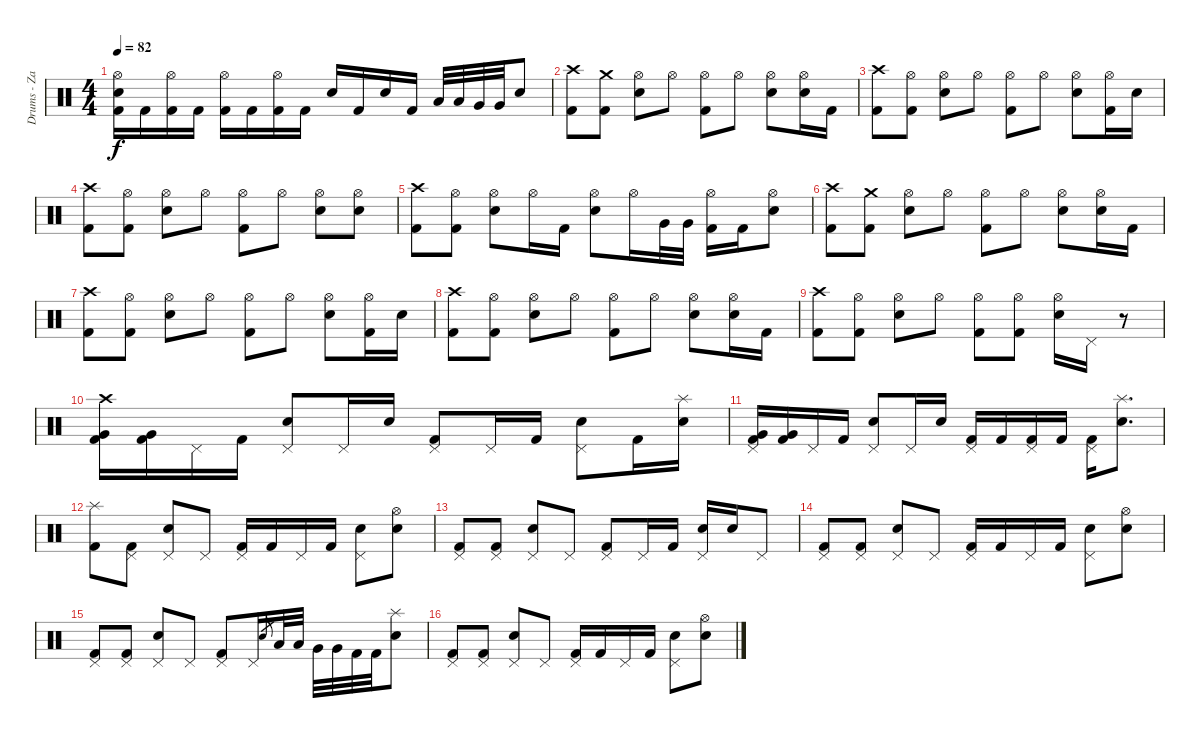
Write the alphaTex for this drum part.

\track ("Drums - Zac Farro" "Drums - Za") {instrument percussion}
\staff {score}
\articulation defaults
\ts (4 4)
\tempo 82
\clef neutral
\ks c
("Hi-Hat (open)" "Kick (hit) 2" "Snare (hit) 2").16{dy f} "Kick (hit) 2".16 ("Hi-Hat (open)" "Kick (hit) 2").16 "Kick (hit) 2".16 ("Hi-Hat (open)" "Kick (hit) 2").16 "Kick (hit) 2".16 ("Hi-Hat (open)" "Kick (hit) 2").16 "Kick (hit) 2".16 "Snare (hit) 2".16 "Kick (hit) 2".16 "Snare (hit) 2".16 "Kick (hit) 2".16 "Low Tom (hit)".32 "Low Tom (hit)".32 "Very Low Tom (hit)".32 "Very Low Tom (hit)".32 "Snare (hit) 2".8 |
("Crash high (hit)" "Kick (hit) 2").8 ("Crash medium (hit)" "Kick (hit) 2").8 ("Hi-Hat (open)" "Snare (hit) 2").8 "Hi-Hat (open)".8 ("Hi-Hat (open)" "Kick (hit) 2").8 "Hi-Hat (open)".8 ("Hi-Hat (open)" "Snare (hit) 2").8 ("Hi-Hat (open)" "Snare (hit) 2").16 "Kick (hit) 2".16 |
("Crash high (hit)" "Kick (hit) 2").8 ("Hi-Hat (open)" "Kick (hit) 2").8 ("Hi-Hat (open)" "Snare (hit) 2").8 "Hi-Hat (open)".8 ("Hi-Hat (open)" "Kick (hit) 2").8 "Hi-Hat (open)".8 ("Hi-Hat (open)" "Snare (hit) 2").8 ("Hi-Hat (open)" "Kick (hit) 2").16 "Snare (hit) 2".16 |
("Crash high (hit)" "Kick (hit) 2").8 ("Hi-Hat (open)" "Kick (hit) 2").8 ("Hi-Hat (open)" "Snare (hit) 2").8 "Hi-Hat (open)".8 ("Hi-Hat (open)" "Kick (hit) 2").8 "Hi-Hat (open)".8 ("Hi-Hat (open)" "Snare (hit) 2").8 ("Hi-Hat (open)" "Snare (hit) 2").8 |
("Crash high (hit)" "Kick (hit) 2").8 ("Hi-Hat (open)" "Kick (hit) 2").8 ("Hi-Hat (open)" "Snare (hit) 2").8 "Hi-Hat (open)".16 "Kick (hit) 2".16 ("Hi-Hat (open)" "Snare (hit) 2").8 "Hi-Hat (open)".16 "Very Low Tom (hit)".32 "Very Low Tom (hit)".32 ("Hi-Hat (open)" "Kick (hit) 2").16 "Kick (hit) 2".16 ("Hi-Hat (open)" "Snare (hit) 2").8 |
("Crash high (hit)" "Kick (hit) 2").8 ("Crash medium (hit)" "Kick (hit) 2").8 ("Hi-Hat (open)" "Snare (hit) 2").8 "Hi-Hat (open)".8 ("Hi-Hat (open)" "Kick (hit) 2").8 "Hi-Hat (open)".8 ("Hi-Hat (open)" "Snare (hit) 2").8 ("Hi-Hat (open)" "Snare (hit) 2").16 "Kick (hit) 2".16 |
("Crash high (hit)" "Kick (hit) 2").8 ("Hi-Hat (open)" "Kick (hit) 2").8 ("Hi-Hat (open)" "Snare (hit) 2").8 "Hi-Hat (open)".8 ("Hi-Hat (open)" "Kick (hit) 2").8 "Hi-Hat (open)".8 ("Hi-Hat (open)" "Snare (hit) 2").8 ("Hi-Hat (open)" "Kick (hit) 2").16 "Snare (hit) 2".16 |
("Crash high (hit)" "Kick (hit) 2").8 ("Hi-Hat (open)" "Kick (hit) 2").8 ("Hi-Hat (open)" "Snare (hit) 2").8 "Hi-Hat (open)".8 ("Hi-Hat (open)" "Kick (hit) 2").8 "Hi-Hat (open)".8 ("Hi-Hat (open)" "Snare (hit) 2").8 ("Hi-Hat (open)" "Snare (hit) 2").16 "Kick (hit) 2".16 |
("Crash high (hit)" "Kick (hit) 2").8 ("Hi-Hat (open)" "Kick (hit) 2").8 ("Hi-Hat (open)" "Snare (hit) 2").8 "Hi-Hat (open)".8 ("Hi-Hat (open)" "Kick (hit) 2").8 ("Hi-Hat (open)" "Kick (hit) 2").8 ("Hi-Hat (open)" "Snare (hit) 2").16 "Pedal Hi-Hat (hit)".16 r.8 |
("Crash high (hit)" "Kick (hit) 2" "Very Low Tom (hit)").16 ("Kick (hit) 2" "Very Low Tom (hit)").16 "Pedal Hi-Hat (hit)".16 "Kick (hit) 2".16 ("Pedal Hi-Hat (hit)" "Snare (hit) 2").8 "Pedal Hi-Hat (hit)".16 "Snare (hit) 2".16 ("Pedal Hi-Hat (hit)" "Kick (hit) 2").8 "Pedal Hi-Hat (hit)".16 "Kick (hit) 2".16 ("Pedal Hi-Hat (hit)" "Snare (hit) 2").8 "Kick (hit) 2".16 ("Splash (hit)" "Snare (hit) 2").16 |
("Pedal Hi-Hat (hit)" "Kick (hit) 2" "Very Low Tom (hit)").16 ("Kick (hit) 2" "Very Low Tom (hit)").16 "Pedal Hi-Hat (hit)".16 "Kick (hit) 2".16 ("Pedal Hi-Hat (hit)" "Snare (hit) 2").8 "Pedal Hi-Hat (hit)".16 "Snare (hit) 2".16 ("Pedal Hi-Hat (hit)" "Kick (hit) 2").16 "Kick (hit) 2".16 ("Pedal Hi-Hat (hit)" "Kick (hit) 2").16 "Kick (hit) 2".16 ("Pedal Hi-Hat (hit)" "Kick (hit) 2").16 ("Splash (hit)" "Snare (hit) 2").8{d} |
("Splash (hit)" "Kick (hit) 2").8 ("Pedal Hi-Hat (hit)" "Kick (hit) 2").8 ("Pedal Hi-Hat (hit)" "Snare (hit) 2").8 "Pedal Hi-Hat (hit)".8 ("Pedal Hi-Hat (hit)" "Kick (hit) 2").16 "Kick (hit) 2".16 "Pedal Hi-Hat (hit)".16 "Kick (hit) 2".16 ("Pedal Hi-Hat (hit)" "Snare (hit) 2").8 ("Hi-Hat (open)" "Snare (hit) 2").8 |
("Pedal Hi-Hat (hit)" "Kick (hit) 2").8 ("Pedal Hi-Hat (hit)" "Kick (hit) 2").8 ("Pedal Hi-Hat (hit)" "Snare (hit) 2").8 "Pedal Hi-Hat (hit)".8 ("Pedal Hi-Hat (hit)" "Kick (hit) 2").8 "Pedal Hi-Hat (hit)".16 "Kick (hit) 2".16 ("Pedal Hi-Hat (hit)" "Snare (hit) 2").16 "Snare (hit) 2".16 "Pedal Hi-Hat (hit)".8 |
("Pedal Hi-Hat (hit)" "Kick (hit) 2").8 ("Pedal Hi-Hat (hit)" "Kick (hit) 2").8 ("Pedal Hi-Hat (hit)" "Snare (hit) 2").8 "Pedal Hi-Hat (hit)".8 ("Pedal Hi-Hat (hit)" "Kick (hit) 2").16 "Kick (hit) 2".16 "Pedal Hi-Hat (hit)".16 "Kick (hit) 2".16 ("Pedal Hi-Hat (hit)" "Snare (hit) 2").8 ("Hi-Hat (open)" "Snare (hit) 2").8 |
("Pedal Hi-Hat (hit)" "Kick (hit) 2").8 ("Pedal Hi-Hat (hit)" "Kick (hit) 2").8 ("Pedal Hi-Hat (hit)" "Snare (hit) 2").8 "Pedal Hi-Hat (hit)".8 ("Pedal Hi-Hat (hit)" "Kick (hit) 2").8 "Pedal Hi-Hat (hit)".16 "Snare (hit) 2".8{gr} "Low Tom (hit)".32 "Low Tom (hit)".32 "Very Low Tom (hit)".32 "Very Low Tom (hit)".32 "Kick (hit) 2".32 "Kick (hit) 2".32 ("Splash (hit)" "Snare (hit) 2").8 |
("Pedal Hi-Hat (hit)" "Kick (hit) 2").8 ("Pedal Hi-Hat (hit)" "Kick (hit) 2").8 ("Pedal Hi-Hat (hit)" "Snare (hit) 2").8 "Pedal Hi-Hat (hit)".8 ("Pedal Hi-Hat (hit)" "Kick (hit) 2").16 "Kick (hit) 2".16 "Pedal Hi-Hat (hit)".16 "Kick (hit) 2".16 ("Pedal Hi-Hat (hit)" "Snare (hit) 2").8 ("Hi-Hat (open)" "Snare (hit) 2").8
